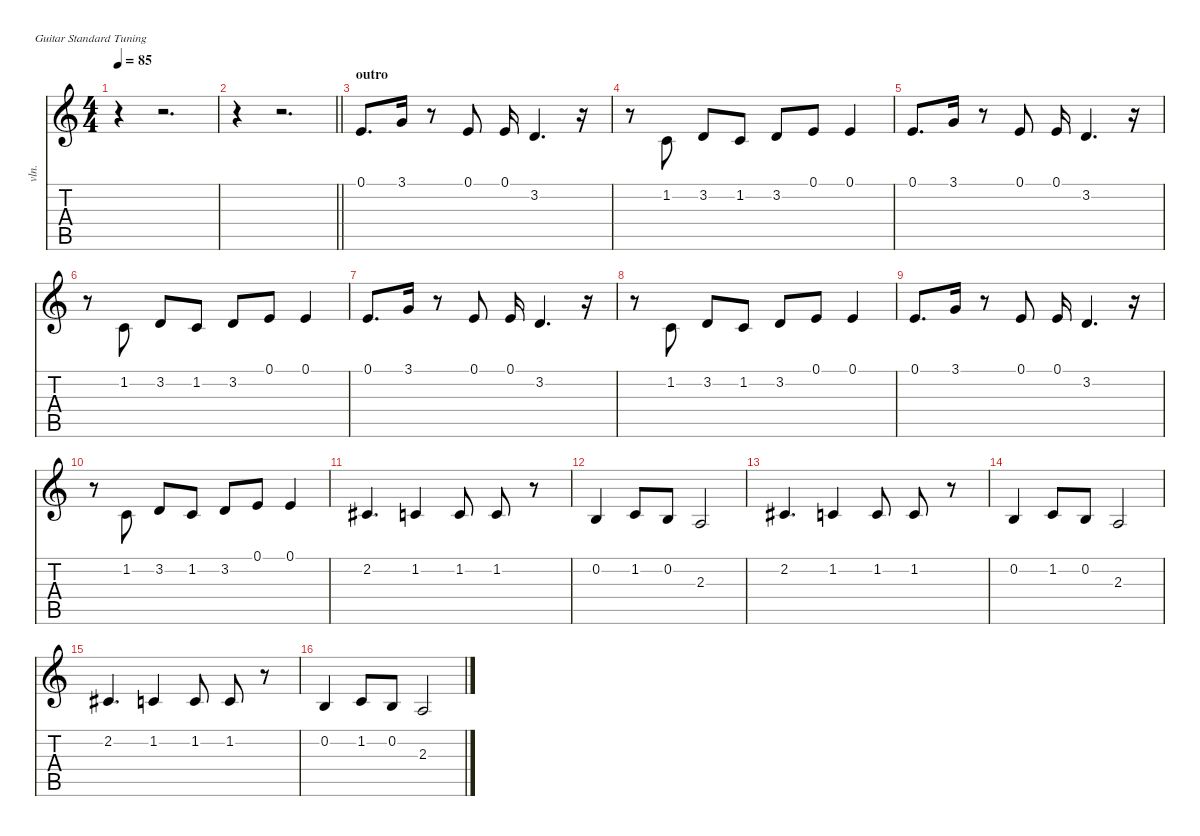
\defaultSystemsLayout 4
\hideDynamics
\bracketExtendMode nobrackets
\otherSystemsTrackNameOrientation horizontal
\track ("Anthony Kiedis" "vln.") {mute instrument tremolostrings}
\staff {score tabs}
\tuning (E4 B3 G3 D3 A2 E2)
\ts (4 4)
\tempo 85
\clef g2
\ks c
r.4{dy f beam Down} r.2{d beam Down} |
\barLineRight lightlight
r.4{beam Down} r.2{d beam Down} |
\section ("" "outro")
0.1.8{d beam Up} 3.1.16{beam Up} r.8{beam Up} 0.1.8{beam Up} 0.1.16{beam Up} 3.2.4{d beam Up} r.16{beam Up} |
r.8{beam Down} 1.2.8{beam Up} 3.2.8{beam Up} 1.2.8{beam Up} 3.2.8{beam Up} 0.1.8{beam Up} 0.1.4{beam Up} |
0.1.8{d beam Up} 3.1.16{beam Up} r.8{beam Up} 0.1.8{beam Up} 0.1.16{beam Up} 3.2.4{d beam Up} r.16{beam Up} |
r.8{beam Down} 1.2.8{beam Up} 3.2.8{beam Up} 1.2.8{beam Up} 3.2.8{beam Up} 0.1.8{beam Up} 0.1.4{beam Up} |
0.1.8{d beam Up} 3.1.16{beam Up} r.8{beam Up} 0.1.8{beam Up} 0.1.16{beam Up} 3.2.4{d beam Up} r.16{beam Up} |
r.8{beam Down} 1.2.8{beam Up} 3.2.8{beam Up} 1.2.8{beam Up} 3.2.8{beam Up} 0.1.8{beam Up} 0.1.4{beam Up} |
0.1.8{d beam Up} 3.1.16{beam Up} r.8{beam Up} 0.1.8{beam Up} 0.1.16{beam Up} 3.2.4{d beam Up} r.16{beam Up} |
r.8{beam Down} 1.2.8{beam Up} 3.2.8{beam Up} 1.2.8{beam Up} 3.2.8{beam Up} 0.1.8{beam Up} 0.1.4{beam Up} |
2.2{acc #}.4{d beam Up} 1.2.4{beam Up} 1.2.8{beam Up} 1.2.8{beam Up} r.8{beam Up} |
0.2.4{beam Up} 1.2.8{beam Up} 0.2.8{beam Up} 2.3.2{beam Up} |
2.2{acc #}.4{d beam Up} 1.2.4{beam Up} 1.2.8{beam Up} 1.2.8{beam Up} r.8{beam Up} |
0.2.4{beam Up} 1.2.8{beam Up} 0.2.8{beam Up} 2.3.2{beam Up} |
2.2{acc #}.4{d beam Up} 1.2.4{beam Up} 1.2.8{beam Up} 1.2.8{beam Up} r.8{beam Up} |
0.2.4{beam Up} 1.2.8{beam Up} 0.2.8{beam Up} 2.3.2{beam Up}
